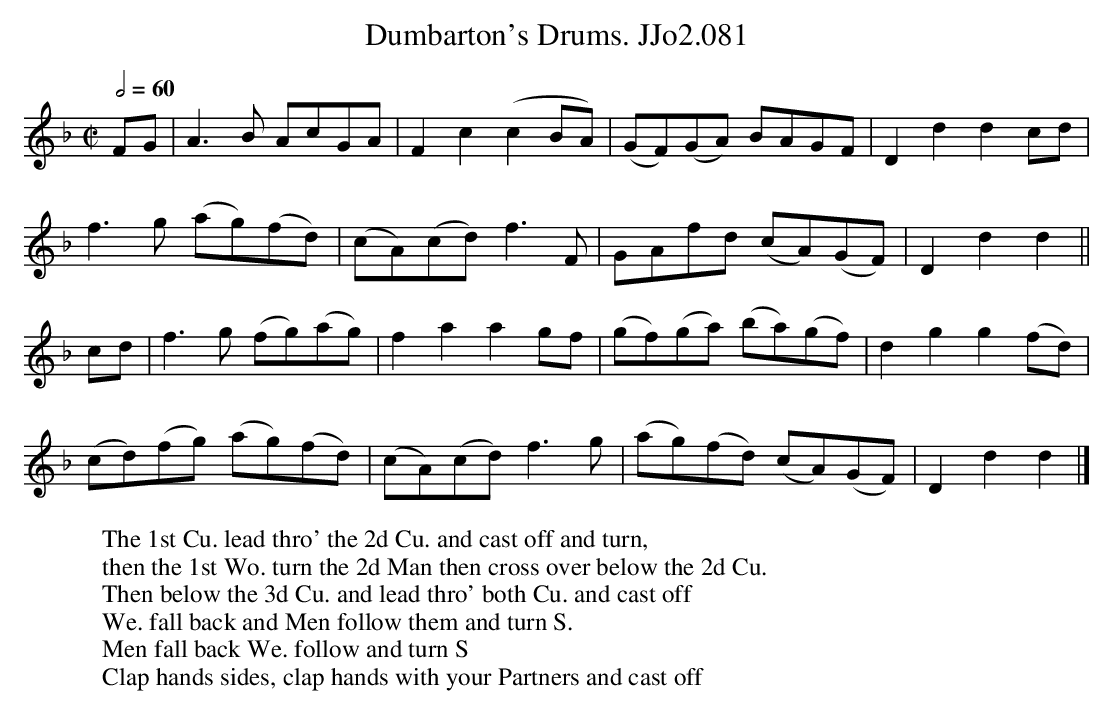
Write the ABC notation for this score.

X:1
T:Dumbarton's Drums. JJo2.081
M:C|
L:1/8
Q:1/2=60
K:F
FG | A3B AcGA | F2 c2 (c2BA) | (GF)(GA) BAGF | D2 d2 d2 cd |
f3 g (ag)(fd) | (cA)(cd) f3 F | GAfd (cA)(GF) | D2 d2 d2 ||
cd |f3g (fg)(ag)| f2a2 a2gf | (gf)(ga) (ba)(gf) | d2g2 g2 (fd) |
(cd)(fg) (ag)(fd) |(cA)(cd) f3g | (ag)(fd) (cA)(GF) | D2 d2 d2 |]
W:The 1st Cu. lead thro' the 2d Cu. and cast off and turn,
W:then the 1st Wo. turn the 2d Man then cross over below the 2d Cu.
W:Then below the 3d Cu. and lead thro' both Cu. and cast off
W:We. fall back and Men follow them and turn S.
W:Men fall back We. follow and turn S
W:Clap hands sides, clap hands with your Partners and cast off
